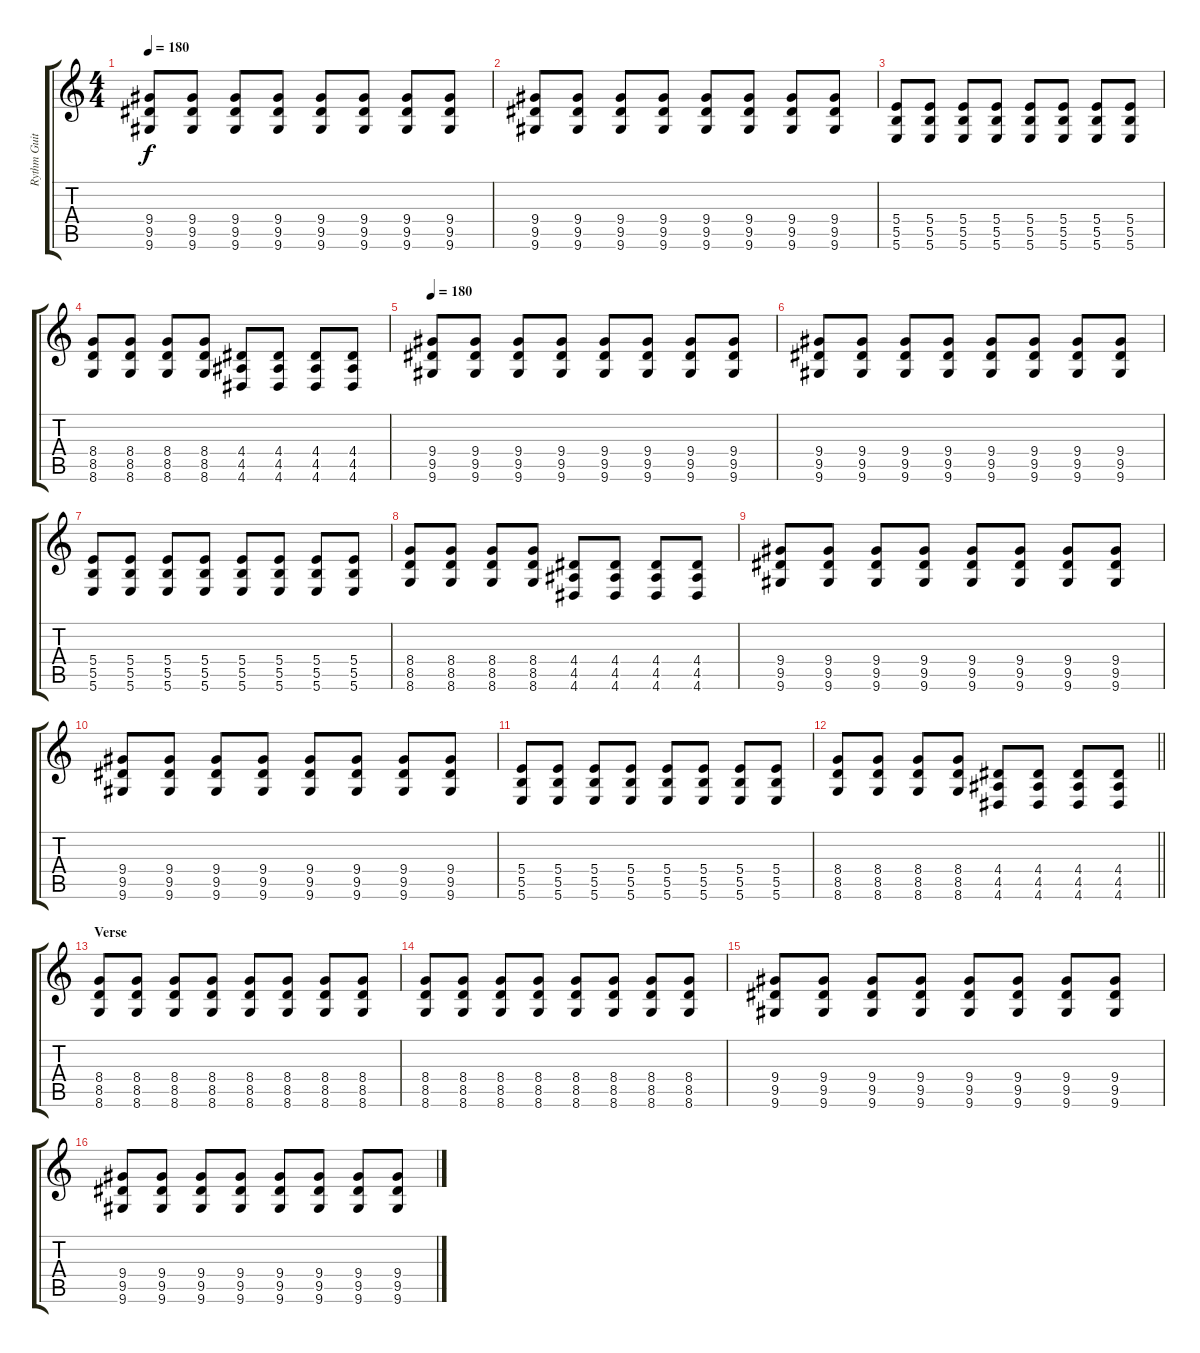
\track ("Rythm Guitar I" "Rythm Guit") {instrument distortionguitar}
\staff {score tabs}
\tuning (Db4 Ab3 E3 B2 Gb2 B1) {hide}
\ts (4 4)
\tempo 180
\clef g2
\ks c
(9.4 9.5 9.6).8{dy f} (9.4 9.5 9.6).8 (9.4 9.5 9.6).8 (9.4 9.5 9.6).8 (9.4 9.5 9.6).8 (9.4 9.5 9.6).8 (9.4 9.5 9.6).8 (9.4 9.5 9.6).8 |
(9.4 9.5 9.6).8 (9.4 9.5 9.6).8 (9.4 9.5 9.6).8 (9.4 9.5 9.6).8 (9.4 9.5 9.6).8 (9.4 9.5 9.6).8 (9.4 9.5 9.6).8 (9.4 9.5 9.6).8 |
(5.4 5.5 5.6).8 (5.4 5.5 5.6).8 (5.4 5.5 5.6).8 (5.4 5.5 5.6).8 (5.4 5.5 5.6).8 (5.4 5.5 5.6).8 (5.4 5.5 5.6).8 (5.4 5.5 5.6).8 |
(8.4 8.5 8.6).8 (8.4 8.5 8.6).8 (8.4 8.5 8.6).8 (8.4 8.5 8.6).8 (4.4 4.5 4.6).8 (4.4 4.5 4.6).8 (4.4 4.5 4.6).8 (4.4 4.5 4.6).8 |
\tempo 180
(9.4 9.5 9.6).8 (9.4 9.5 9.6).8 (9.4 9.5 9.6).8 (9.4 9.5 9.6).8 (9.4 9.5 9.6).8 (9.4 9.5 9.6).8 (9.4 9.5 9.6).8 (9.4 9.5 9.6).8 |
(9.4 9.5 9.6).8 (9.4 9.5 9.6).8 (9.4 9.5 9.6).8 (9.4 9.5 9.6).8 (9.4 9.5 9.6).8 (9.4 9.5 9.6).8 (9.4 9.5 9.6).8 (9.4 9.5 9.6).8 |
(5.4 5.5 5.6).8 (5.4 5.5 5.6).8 (5.4 5.5 5.6).8 (5.4 5.5 5.6).8 (5.4 5.5 5.6).8 (5.4 5.5 5.6).8 (5.4 5.5 5.6).8 (5.4 5.5 5.6).8 |
(8.4 8.5 8.6).8 (8.4 8.5 8.6).8 (8.4 8.5 8.6).8 (8.4 8.5 8.6).8 (4.4 4.5 4.6).8 (4.4 4.5 4.6).8 (4.4 4.5 4.6).8 (4.4 4.5 4.6).8 |
(9.4 9.5 9.6).8 (9.4 9.5 9.6).8 (9.4 9.5 9.6).8 (9.4 9.5 9.6).8 (9.4 9.5 9.6).8 (9.4 9.5 9.6).8 (9.4 9.5 9.6).8 (9.4 9.5 9.6).8 |
(9.4 9.5 9.6).8 (9.4 9.5 9.6).8 (9.4 9.5 9.6).8 (9.4 9.5 9.6).8 (9.4 9.5 9.6).8 (9.4 9.5 9.6).8 (9.4 9.5 9.6).8 (9.4 9.5 9.6).8 |
(5.4 5.5 5.6).8 (5.4 5.5 5.6).8 (5.4 5.5 5.6).8 (5.4 5.5 5.6).8 (5.4 5.5 5.6).8 (5.4 5.5 5.6).8 (5.4 5.5 5.6).8 (5.4 5.5 5.6).8 |
\barLineRight lightlight
(8.4 8.5 8.6).8 (8.4 8.5 8.6).8 (8.4 8.5 8.6).8 (8.4 8.5 8.6).8 (4.4 4.5 4.6).8 (4.4 4.5 4.6).8 (4.4 4.5 4.6).8 (4.4 4.5 4.6).8 |
\section ("" "Verse ")
(8.4 8.5 8.6).8 (8.4 8.5 8.6).8 (8.4 8.5 8.6).8 (8.4 8.5 8.6).8 (8.4 8.5 8.6).8 (8.4 8.5 8.6).8 (8.4 8.5 8.6).8 (8.4 8.5 8.6).8 |
(8.4 8.5 8.6).8 (8.4 8.5 8.6).8 (8.4 8.5 8.6).8 (8.4 8.5 8.6).8 (8.4 8.5 8.6).8 (8.4 8.5 8.6).8 (8.4 8.5 8.6).8 (8.4 8.5 8.6).8 |
(9.4 9.5 9.6).8 (9.4 9.5 9.6).8 (9.4 9.5 9.6).8 (9.4 9.5 9.6).8 (9.4 9.5 9.6).8 (9.4 9.5 9.6).8 (9.4 9.5 9.6).8 (9.4 9.5 9.6).8 |
(9.4 9.5 9.6).8 (9.4 9.5 9.6).8 (9.4 9.5 9.6).8 (9.4 9.5 9.6).8 (9.4 9.5 9.6).8 (9.4 9.5 9.6).8 (9.4 9.5 9.6).8 (9.4 9.5 9.6).8
